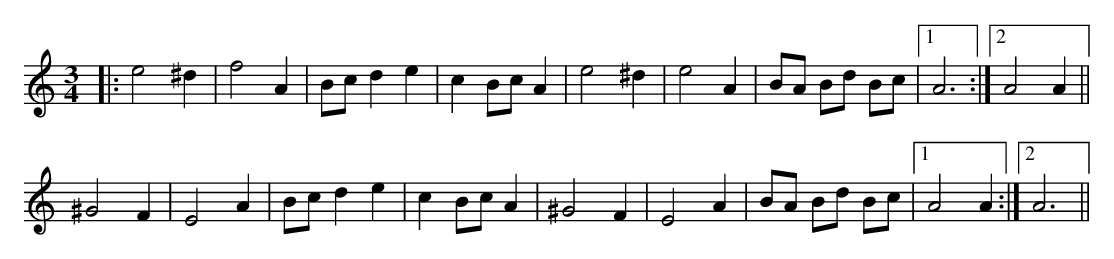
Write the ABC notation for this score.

X:1
M:3/4
K:Amin
|:e4 ^d2|f4 A2|Bc d2 e2|c2 Bc A2|e4 ^d2|e4 A2|BA Bd Bc|1 A6:|2 A4A2||
^G4 F2|E4 A2|Bc d2 e2|c2 Bc A2|^G4 F2|E4 A2|BA Bd Bc|1 A4A2:|2 A6||
